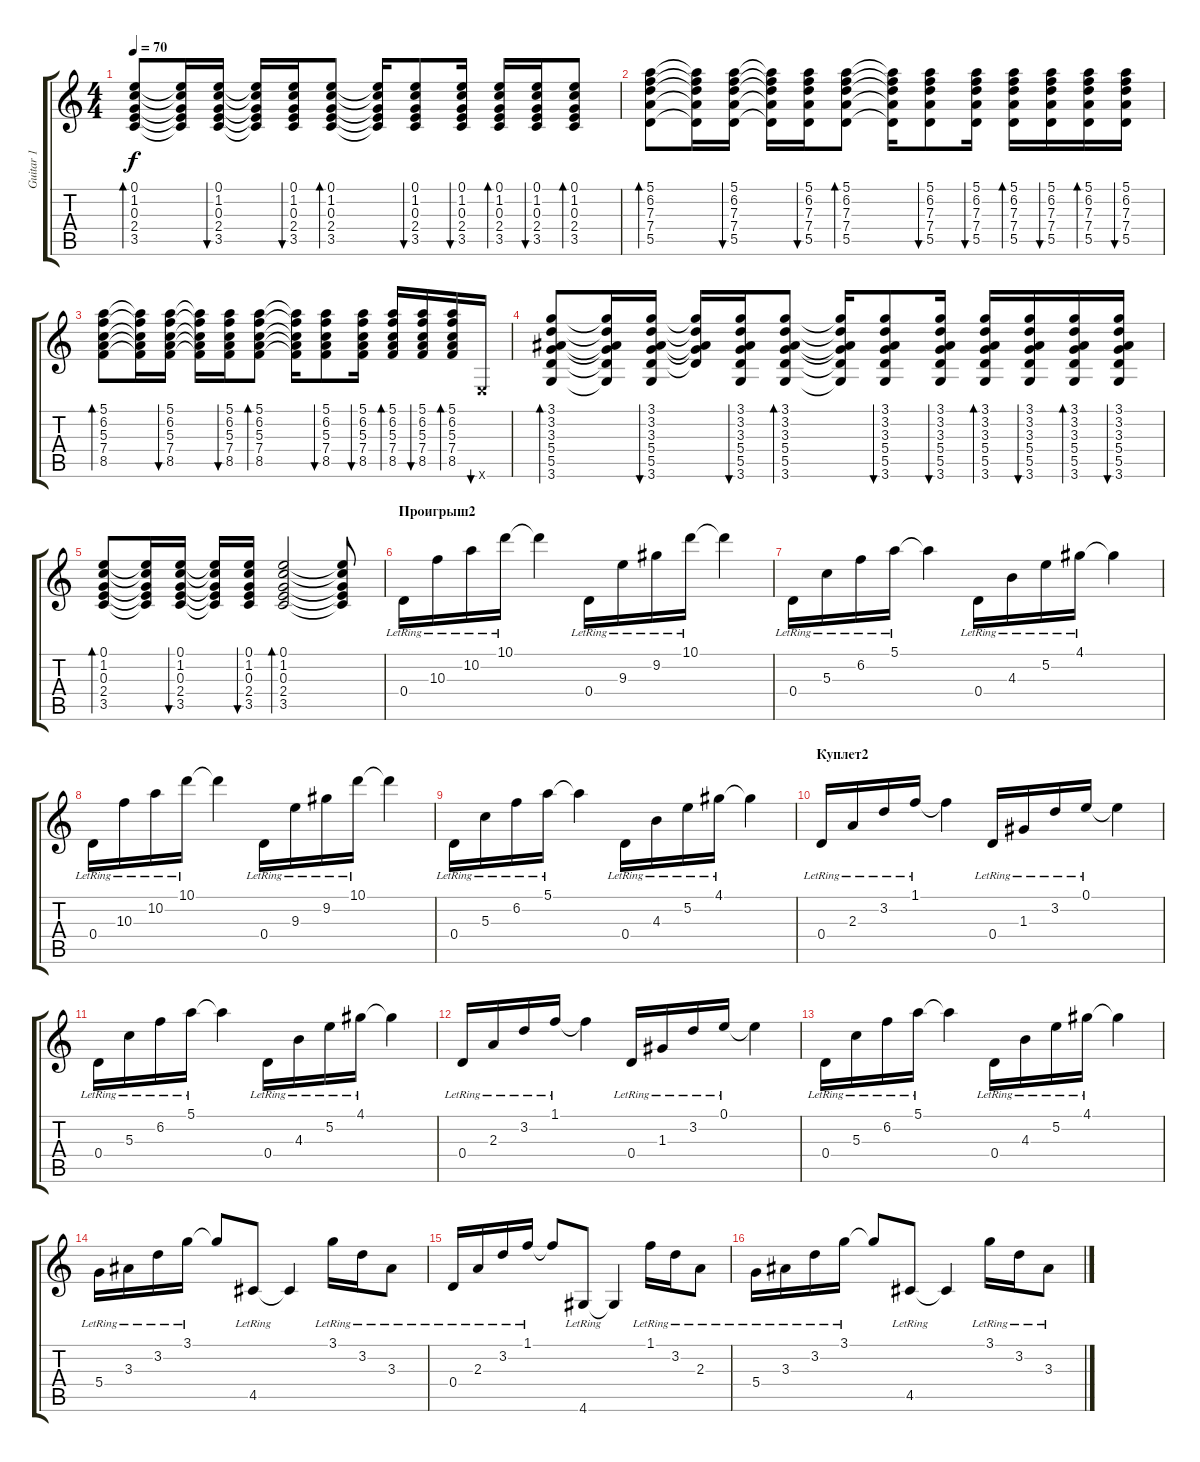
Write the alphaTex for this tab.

\track ("Guitar 1" "Guitar 1") {instrument electricguitarclean}
\staff {score tabs}
\tuning (E4 B3 G3 D3 A2 E2) {hide}
\ts (4 4)
\tempo 70
\clef g2
\ks c
(0.1 1.2 0.3 2.4 3.5).8{bd 30 dy f} (0.1{t} 1.2{t} 0.3{t} 2.4{t} 3.5{t}).16 (0.1 1.2 0.3 2.4 3.5).16{bu 30} (0.1{t} 1.2{t} 0.3{t} 2.4{t} 3.5{t}).16 (0.1 1.2 0.3 2.4 3.5).16{bu 30} (0.1 1.2 0.3 2.4 3.5).8{bd 30} (0.1{t} 1.2{t} 0.3{t} 2.4{t} 3.5{t}).16 (0.1 1.2 0.3 2.4 3.5).8{bu 30} (0.1 1.2 0.3 2.4 3.5).16{bu 30} (0.1 1.2 0.3 2.4 3.5).16{bd 30} (0.1 1.2 0.3 2.4 3.5).16{bu 30} (0.1 1.2 0.3 2.4 3.5).8{bd 30} |
(5.1 6.2 7.3 7.4 5.5).8{bd 30} (5.1{t} 6.2{t} 7.3{t} 7.4{t} 5.5{t}).16 (5.1 6.2 7.3 7.4 5.5).16{bu 30} (5.1{t} 6.2{t} 7.3{t} 7.4{t} 5.5{t}).16 (5.1 6.2 7.3 7.4 5.5).16{bu 30} (5.1 6.2 7.3 7.4 5.5).8{bd 30} (5.1{t} 6.2{t} 7.3{t} 7.4{t} 5.5{t}).16 (5.1 6.2 7.3 7.4 5.5).8{bu 30} (5.1 6.2 7.3 7.4 5.5).16{bu 30} (5.1 6.2 7.3 7.4 5.5).16{bd 30} (5.1 6.2 7.3 7.4 5.5).16{bu 30} (5.1 6.2 7.3 7.4 5.5).16{bd 30} (5.1 6.2 7.3 7.4 5.5).16{bu 30} |
(5.1 6.2 5.3 7.4 8.5).8{bd 30} (5.1{t} 6.2{t} 5.3{t} 7.4{t} 8.5{t}).16 (5.1 6.2 5.3 7.4 8.5).16{bu 30} (5.1{t} 6.2{t} 5.3{t} 7.4{t} 8.5{t}).16 (5.1 6.2 5.3 7.4 8.5).16{bu 30} (5.1 6.2 5.3 7.4 8.5).8{bd 30} (5.1{t} 6.2{t} 5.3{t} 7.4{t} 8.5{t}).16 (5.1 6.2 5.3 7.4 8.5).8{bu 30} (5.1 6.2 5.3 7.4 8.5).16{bu 30} (5.1 6.2 5.3 7.4 8.5).16{bd 30} (5.1 6.2 5.3 7.4 8.5).16{bu 30} (5.1 6.2 5.3 7.4 8.5).16{bd 30} 0.6{x}.16{bu 30} |
(3.1 3.2 3.3 5.4 5.5 3.6).8{bd 30} (3.1{t} 3.2{t} 3.3{t} 5.4{t} 5.5{t} 3.6{t}).16 (3.1 3.2 3.3 5.4 5.5 3.6).16{bu 30} (3.1{t} 3.2{t} 3.3{t} 5.4{t} 5.5{t}).16 (3.1 3.2 3.3 5.4 5.5 3.6).16{bu 30} (3.1 3.2 3.3 5.4 5.5 3.6).8{bd 30} (3.1{t} 3.2{t} 3.3{t} 5.4{t} 5.5{t} 3.6{t}).16 (3.1 3.2 3.3 5.4 5.5 3.6).8{bu 30} (3.1 3.2 3.3 5.4 5.5 3.6).16{bu 30} (3.1 3.2 3.3 5.4 5.5 3.6).16{bd 30} (3.1 3.2 3.3 5.4 5.5 3.6).16{bu 30} (3.1 3.2 3.3 5.4 5.5 3.6).16{bd 30} (3.1 3.2 3.3 5.4 5.5 3.6).16{bu 30} |
(0.1 1.2 0.3 2.4 3.5).8{bd 30} (0.1{t} 1.2{t} 0.3{t} 2.4{t} 3.5{t}).16 (0.1 1.2 0.3 2.4 3.5).16{bu 30} (0.1{t} 1.2{t} 0.3{t} 2.4{t} 3.5{t}).16 (0.1 1.2 0.3 2.4 3.5).16{bu 30} (0.1 1.2 0.3 2.4 3.5).2{bd 30} (0.1{t} 1.2{t} 0.3{t} 2.4{t} 3.5{t}).8 |
\section ("" "Проигрыш2")
0.4{lr}.16 10.3{lr}.16 10.2{lr}.16 10.1{lr}.16 10.1{t}.4 0.4{lr}.16 9.3{lr}.16 9.2{lr}.16 10.1{lr}.16 10.1{t}.4 |
0.4{lr}.16 5.3{lr}.16 6.2{lr}.16 5.1{lr}.16 5.1{t}.4 0.4{lr}.16 4.3{lr}.16 5.2{lr}.16 4.1{lr}.16 4.1{t}.4 |
0.4{lr}.16 10.3{lr}.16 10.2{lr}.16 10.1{lr}.16 10.1{t}.4 0.4{lr}.16 9.3{lr}.16 9.2{lr}.16 10.1{lr}.16 10.1{t}.4 |
0.4{lr}.16 5.3{lr}.16 6.2{lr}.16 5.1{lr}.16 5.1{t}.4 0.4{lr}.16 4.3{lr}.16 5.2{lr}.16 4.1{lr}.16 4.1{t}.4 |
\section ("" "Куплет2")
0.4{lr}.16 2.3{lr}.16 3.2{lr}.16 1.1{lr}.16 1.1{t}.4 0.4{lr}.16 1.3{lr}.16 3.2{lr}.16 0.1{lr}.16 0.1{t}.4 |
0.4{lr}.16 5.3{lr}.16 6.2{lr}.16 5.1{lr}.16 5.1{t}.4 0.4{lr}.16 4.3{lr}.16 5.2{lr}.16 4.1{lr}.16 4.1{t}.4 |
0.4{lr}.16 2.3{lr}.16 3.2{lr}.16 1.1{lr}.16 1.1{t}.4 0.4{lr}.16 1.3{lr}.16 3.2{lr}.16 0.1{lr}.16 0.1{t}.4 |
0.4{lr}.16 5.3{lr}.16 6.2{lr}.16 5.1{lr}.16 5.1{t}.4 0.4{lr}.16 4.3{lr}.16 5.2{lr}.16 4.1{lr}.16 4.1{t}.4 |
5.4{lr}.16 3.3{lr}.16 3.2{lr}.16 3.1{lr}.16 3.1{t}.8 4.5{lr}.8 4.5{t}.4 3.1{lr}.16 3.2{lr}.16 3.3{lr}.8 |
0.4{lr}.16 2.3{lr}.16 3.2{lr}.16 1.1{lr}.16 1.1{t}.8 4.6{lr}.8 4.6{t}.4 1.1{lr}.16 3.2{lr}.16 2.3{lr}.8 |
5.4{lr}.16 3.3{lr}.16 3.2{lr}.16 3.1{lr}.16 3.1{t}.8 4.5{lr}.8 4.5{t}.4 3.1{lr}.16 3.2{lr}.16 3.3{lr}.8
